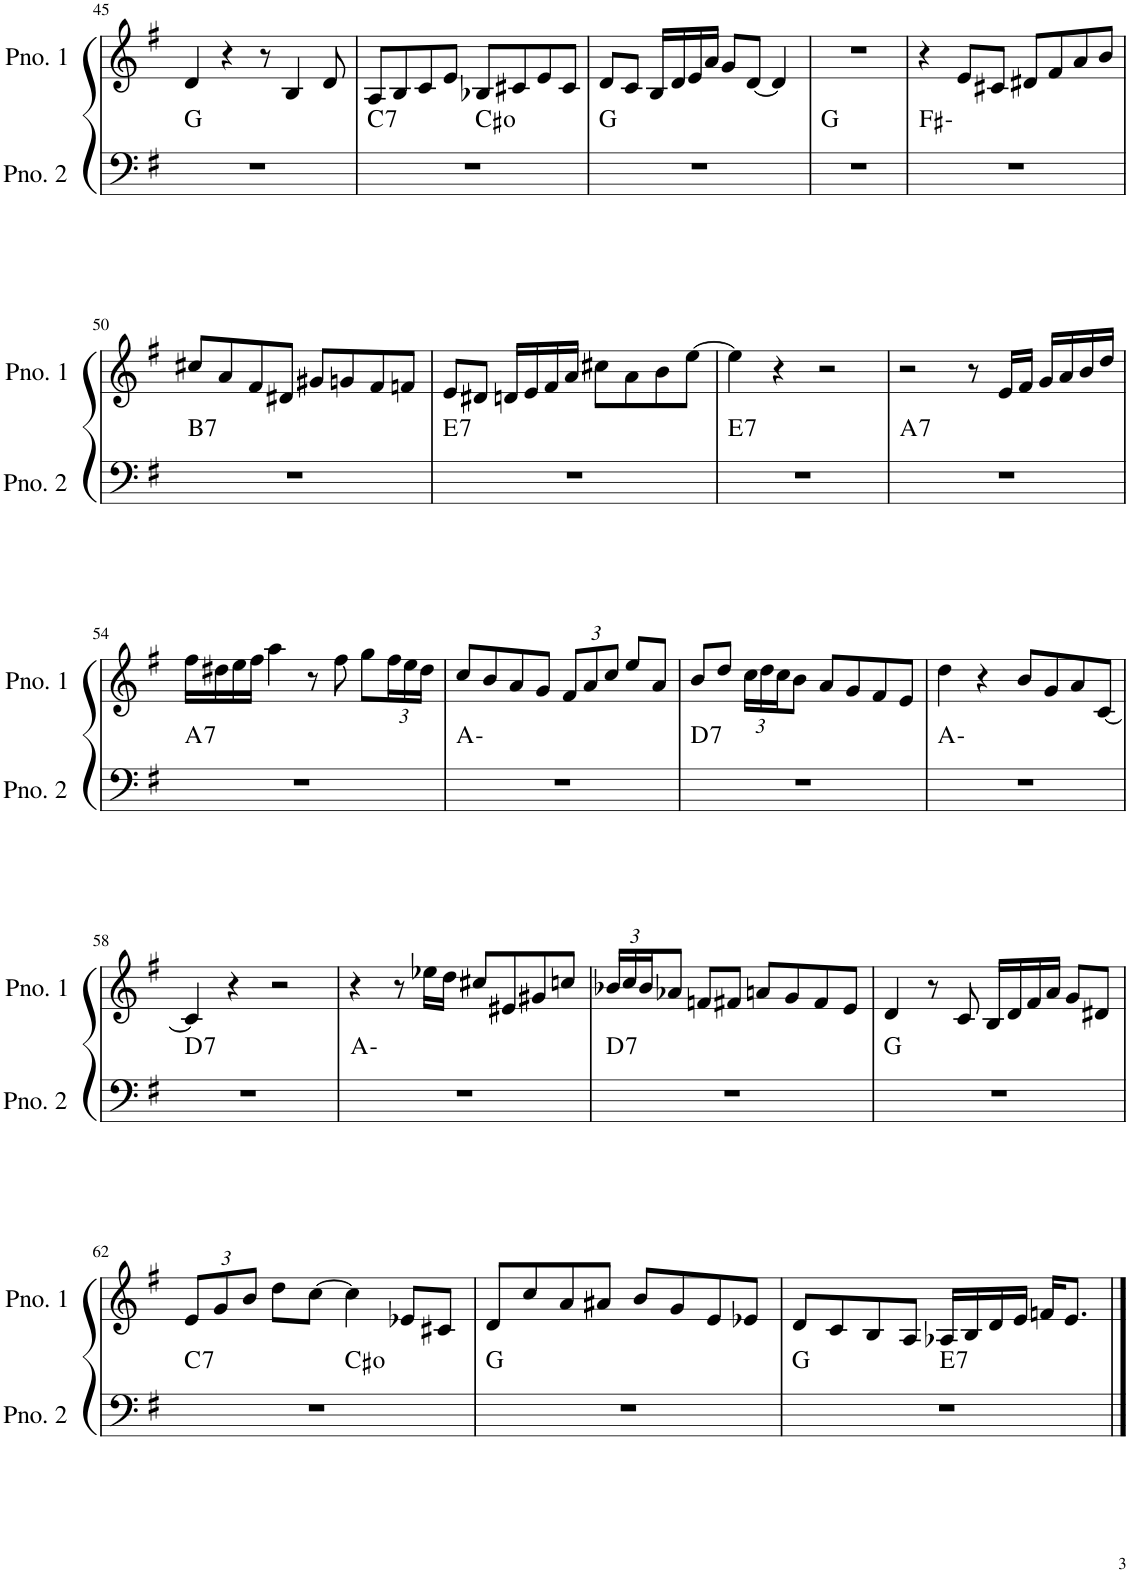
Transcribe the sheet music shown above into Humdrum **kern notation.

**kern	**harte	**kern
*part2	*part2	*part1
*staff2	*	*staff1
*I"ピアノ 2	*	*I"ピアノ 1
!!LO:PB:g=z
*clefF4	*	*clefG2
*k[f#]	*	*k[f#]
*M4/4	*	*M4/4
=45	=45	=45
1r	G:maj	4d/
.	.	4r
.	.	8r
.	.	4B/
.	.	8d/
=46	=46	=46
!	!LO:H:kt=7	!
*^	*	*
1r	2ryy	C:7	8A/L
.	.	.	8B/
.	.	.	8c/
.	.	.	8e/J
.	2ryy	C#:dim	8B-X/L
.	.	.	8c#X/
.	.	.	8e/
.	.	.	8c#/J
*v	*v	*	*
=47	=47	=47
1r	G:maj	8d/L
.	.	8c/J
.	.	16B/LL
.	.	16d/
.	.	16e/
.	.	16a/JJ
.	.	8g/L
.	.	[8d/J
.	.	4d/]
=48	=48	=48
1r	G:maj	1r
=49	=49	=49
1r	F#:min	4r
.	.	8e/L
.	.	8c#X/J
.	.	8d#X/L
.	.	8f#/
.	.	8a/
.	.	8b/J
!!LO:LB:g=z
=50	=50	=50
!	!LO:H:kt=7	!
1r	B:7	8cc#X/L
.	.	8a/
.	.	8f#/
.	.	8d#X/J
.	.	8g#X/L
.	.	8gn/
.	.	8f#/
.	.	8fn/J
=51	=51	=51
!	!LO:H:kt=7	!
1r	E:7	8e/L
.	.	8d#X/J
.	.	16dn/LL
.	.	16e/
.	.	16f#/
.	.	16a/JJ
.	.	8cc#X\L
.	.	8a\
.	.	8b\
.	.	[8ee\J
=52	=52	=52
!	!LO:H:kt=7	!
1r	E:7	4ee\]
.	.	4r
.	.	2r
=53	=53	=53
!	!LO:H:kt=7	!
1r	A:7	2r
.	.	8r
.	.	16e/LL
.	.	16f#/JJ
.	.	16g/LL
.	.	16a/
.	.	16b/
.	.	16dd/JJ
!!LO:LB:g=z
=54	=54	=54
!	!LO:H:kt=7	!
1r	A:7	16ff#\LL
.	.	16dd#X\
.	.	16ee\
.	.	16ff#\JJ
.	.	4aa\
.	.	8r
.	.	8ff#\
.	.	8gg\L
*	*	*Xbrackettup
.	.	24ff#\L
.	.	24ee\
.	.	24dd#\JJ
=55	=55	=55
1r	A:min	8cc/L
.	.	8b/
.	.	8a/
.	.	8g/J
.	.	12f#/L
.	.	12a/
.	.	12cc/J
.	.	8ee/L
.	.	8a/J
=56	=56	=56
!	!LO:H:kt=7	!
1r	D:7	8b/L
.	.	8dd/J
.	.	24cc\LL
.	.	24dd\
.	.	24cc\J
.	.	8b\J
.	.	8a/L
.	.	8g/
.	.	8f#/
.	.	8e/J
=57	=57	=57
1r	A:min	4dd\
.	.	4r
.	.	8b/L
.	.	8g/
.	.	8a/
.	.	[8c/J
!!LO:LB:g=z
=58	=58	=58
!	!LO:H:kt=7	!
1r	D:7	4c/]
.	.	4r
.	.	2r
=59	=59	=59
1r	A:min	4r
.	.	8r
.	.	16ee-X\LL
.	.	16dd\JJ
.	.	8cc#X/L
.	.	8e#X/
.	.	8g#X/
.	.	8ccn/J
=60	=60	=60
!	!LO:H:kt=7	!
1r	D:7	24b-X/LL
.	.	24cc/
.	.	24b-/J
.	.	8a-X/J
.	.	8fn/L
.	.	8f#X/J
.	.	8an/L
.	.	8g/
.	.	8f#/
.	.	8e/J
=61	=61	=61
1r	G:maj	4d/
.	.	8r
.	.	8c/
.	.	16B/LL
.	.	16d/
.	.	16f#/
.	.	16a/JJ
.	.	8g/L
.	.	8d#X/J
!!LO:LB:g=z
=62	=62	=62
!	!LO:H:kt=7	!
*^	*	*
1r	2ryy	C:7	12e/L
.	.	.	12g/
.	.	.	12b/J
.	.	.	8dd\L
.	.	.	[8cc\J
.	2ryy	C#:dim	4cc\]
.	.	.	8e-X/L
.	.	.	8c#X/J
*v	*v	*	*
=63	=63	=63
1r	G:maj	8d/L
.	.	8cc/
.	.	8a/
.	.	8a#X/J
.	.	8b/L
.	.	8g/
.	.	8e/
.	.	8e-X/J
=64	=64	=64
*^	*	*
1r	2ryy	G:maj	8d/L
.	.	.	8c/
.	.	.	8B/
.	.	.	8A/J
!	!	!LO:H:kt=7	!
.	2ryy	E:7	16A-X/LL
.	.	.	16B/
.	.	.	16d/
.	.	.	16e/JJ
.	.	.	16fn/KL
.	.	.	8.e/J
*v	*v	*	*
==	==	==
*-	*-	*-
